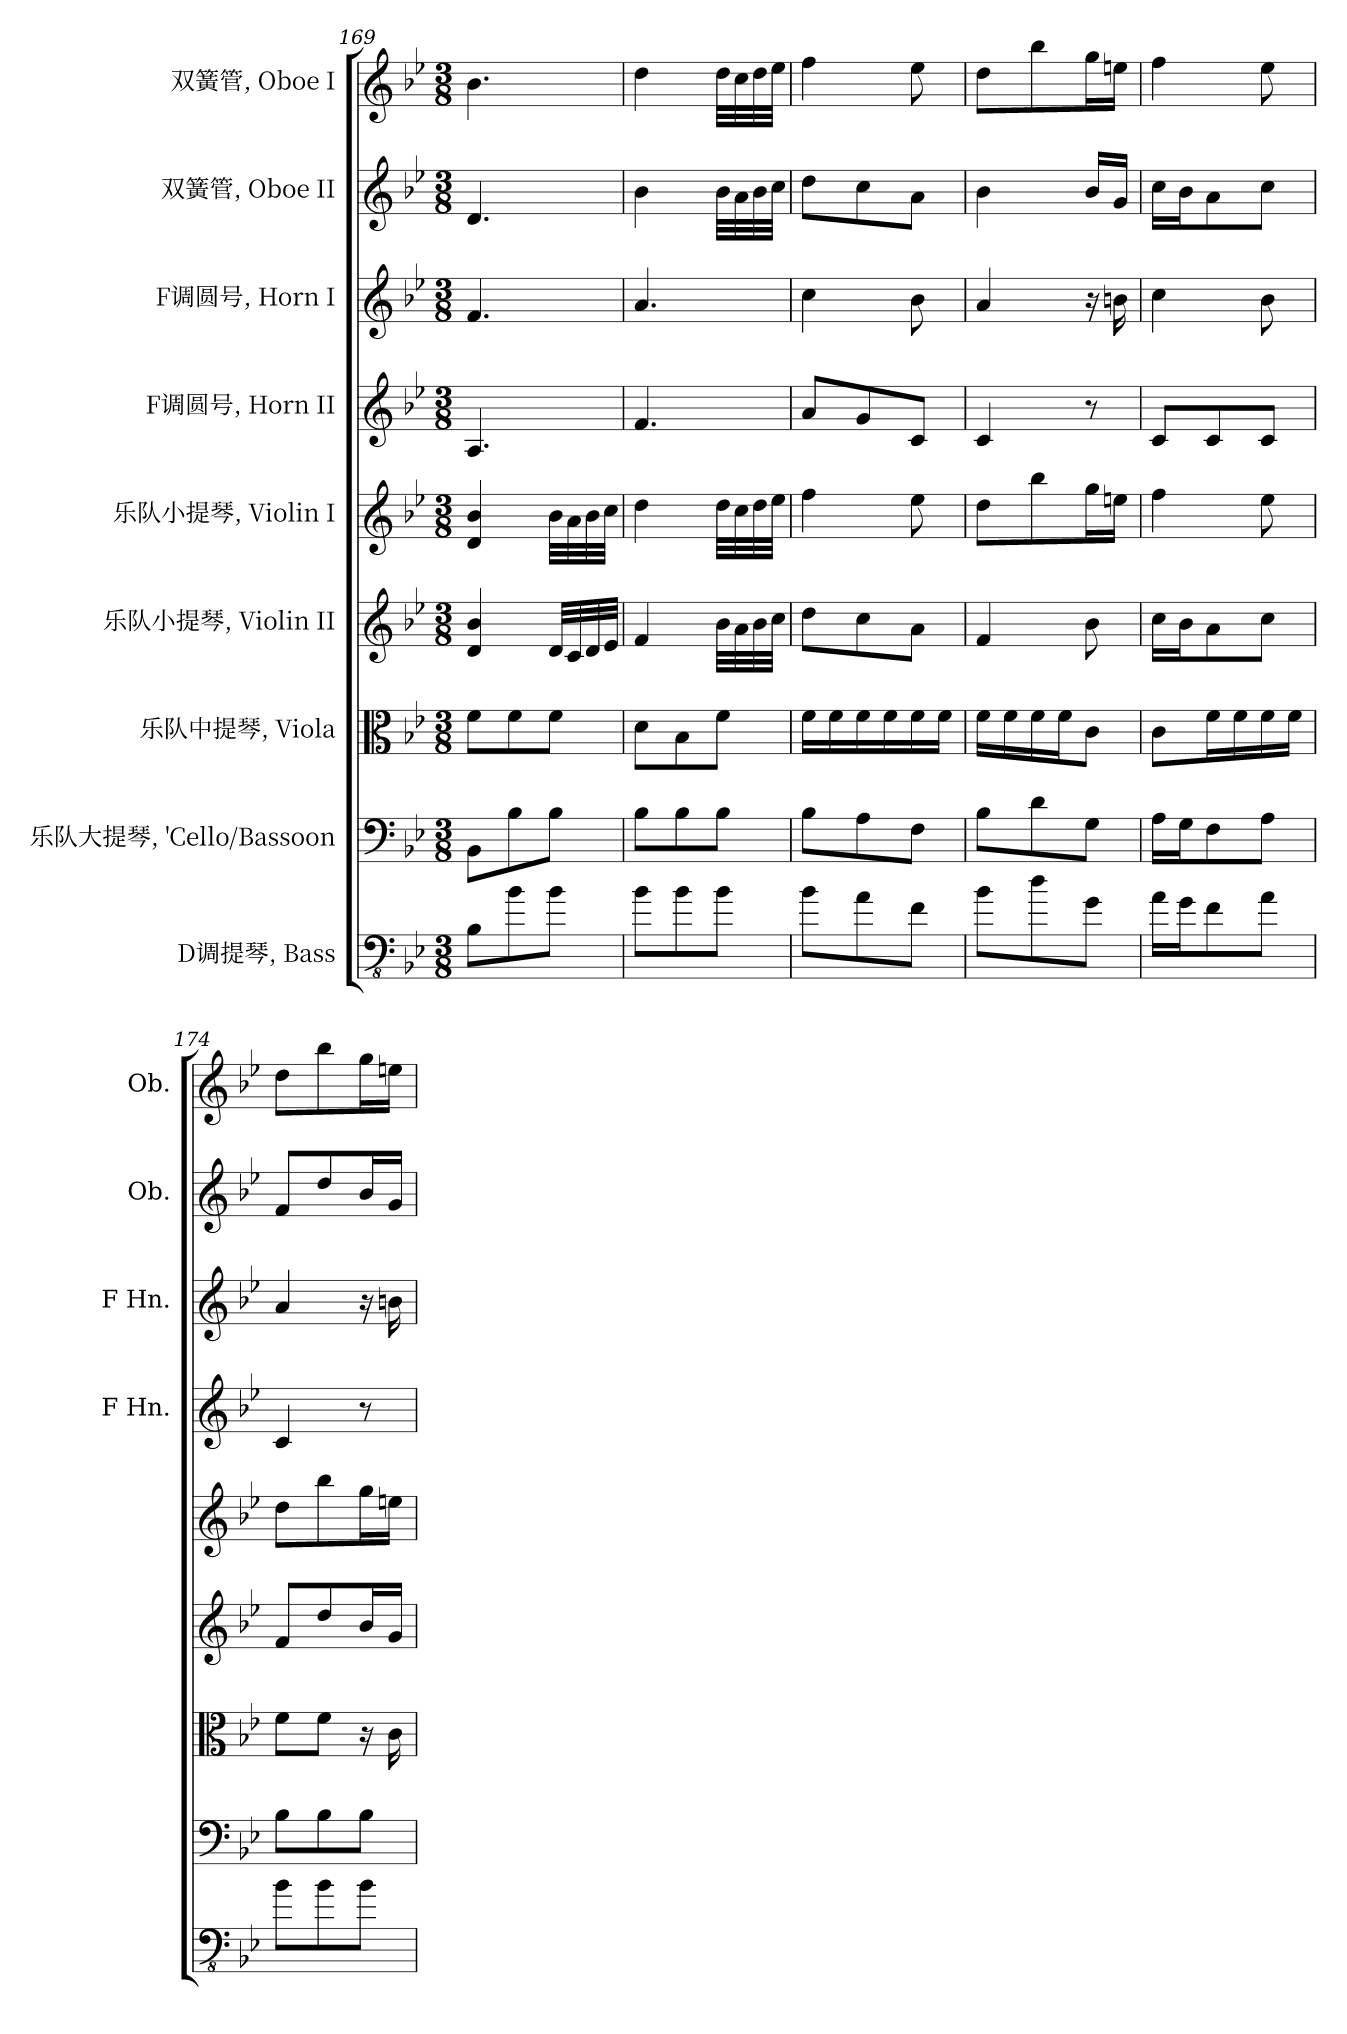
**kern	**kern	**kern	**kern	**kern	**kern	**kern	**kern	**kern
*part9	*part8	*part7	*part6	*part5	*part4	*part3	*part2	*part1
*staff9	*staff8	*staff7	*staff6	*staff5	*staff4	*staff3	*staff2	*staff1
*I"D调提琴, Bass	*I"乐队大提琴, 'Cello/Bassoon	*I"乐队中提琴, Viola	*I"乐队小提琴, Violin II	*I"乐队小提琴, Violin I	*I"F调圆号, Horn II	*I"F调圆号, Horn I	*I"双簧管, Oboe II	*I"双簧管, Oboe I
*	*	*	*	*	*I'F Hn.	*I'F Hn.	*I'Ob.	*I'Ob.
*clefFv4	*clefF4	*clefC3	*clefG2	*clefG2	*clefG2	*clefG2	*clefG2	*clefG2
*ITrd7c12	*	*	*	*	*ITrd4c7	*ITrd4c7	*	*
*k[b-e-]	*k[b-e-]	*k[b-e-]	*k[b-e-]	*k[b-e-]	*k[b-e-a-]	*k[b-e-a-]	*k[b-e-]	*k[b-e-]
*M3/8	*M3/8	*M3/8	*M3/8	*M3/8	*M3/8	*M3/8	*M3/8	*M3/8
=169	=169	=169	=169	=169	=169	=169	=169	=169
8BBB-\L	8BB-\L	8f\L	4d/ 4b-/	4d/ 4b-/	4.D/	4.B-/	4.d/	4.b-\
8BB-\	8B-\	8f\	.	.	.	.	.	.
8BB-\J	8B-\J	8f\J	32d/LLL	32b-\LLL	.	.	.	.
.	.	.	32c/	32a\	.	.	.	.
.	.	.	32d/	32b-\	.	.	.	.
.	.	.	32e-/JJJ	32cc\JJJ	.	.	.	.
=170	=170	=170	=170	=170	=170	=170	=170	=170
8BB-\L	8B-\L	8d\L	4f/	4dd\	4.B-/	4.d/	4b-\	4dd\
8BB-\	8B-\	8B-\	.	.	.	.	.	.
8BB-\J	8B-\J	8f\J	32b-\LLL	32dd\LLL	.	.	32b-\LLL	32dd\LLL
.	.	.	32a\	32cc\	.	.	32a\	32cc\
.	.	.	32b-\	32dd\	.	.	32b-\	32dd\
.	.	.	32cc\JJJ	32ee-\JJJ	.	.	32cc\JJJ	32ee-\JJJ
!!LO:PB:g=z
=171	=171	=171	=171	=171	=171	=171	=171	=171
8BB-\L	8B-\L	16f\LL	8dd\L	4ff\	8d/L	4f\	8dd\L	4ff\
.	.	16f\	.	.	.	.	.	.
8AA\	8A\	16f\	8cc\	.	8c/	.	8cc\	.
.	.	16f\	.	.	.	.	.	.
8FF\J	8F\J	16f\	8a\J	8ee-\	8F/J	8e-\	8a\J	8ee-\
.	.	16f\JJ	.	.	.	.	.	.
=172	=172	=172	=172	=172	=172	=172	=172	=172
8BB-\L	8B-\L	16f\LL	4f/	8dd\L	4F/	4d/	4b-\	8dd\L
.	.	16f\	.	.	.	.	.	.
8D\	8d\	16f\	.	8bb-\	.	.	.	8bb-\
.	.	16f\J	.	.	.	.	.	.
8GG\J	8G\J	8c\J	8b-\	16gg\L	8r	16r	16b-/LL	16gg\L
.	.	.	.	16een\JJ	.	16en\	16g/JJ	16een\JJ
=173	=173	=173	=173	=173	=173	=173	=173	=173
16AA\LL	16A\LL	8c\L	16cc\LL	4ff\	8F/L	4f\	16cc\LL	4ff\
16GG\J	16G\J	.	16b-\J	.	.	.	16b-\J	.
8FF\	8F\	16f\L	8a\	.	8F/	.	8a\	.
.	.	16f\	.	.	.	.	.	.
8AA\J	8A\J	16f\	8cc\J	8ee-\	8F/J	8e-\	8cc\J	8ee-\
.	.	16f\JJ	.	.	.	.	.	.
=174	=174	=174	=174	=174	=174	=174	=174	=174
8BB-\L	8B-\L	8f\L	8f/L	8dd\L	4F/	4d/	8f/L	8dd\L
8BB-\	8B-\	8f\J	8dd/	8bb-\	.	.	8dd/	8bb-\
8BB-\J	8B-\J	16r	16b-/L	16gg\L	8r	16r	16b-/L	16gg\L
.	.	16c\	16g/JJ	16een\JJ	.	16en\	16g/JJ	16een\JJ
=	=	=	=	=	=	=	=	=
*-	*-	*-	*-	*-	*-	*-	*-	*-
